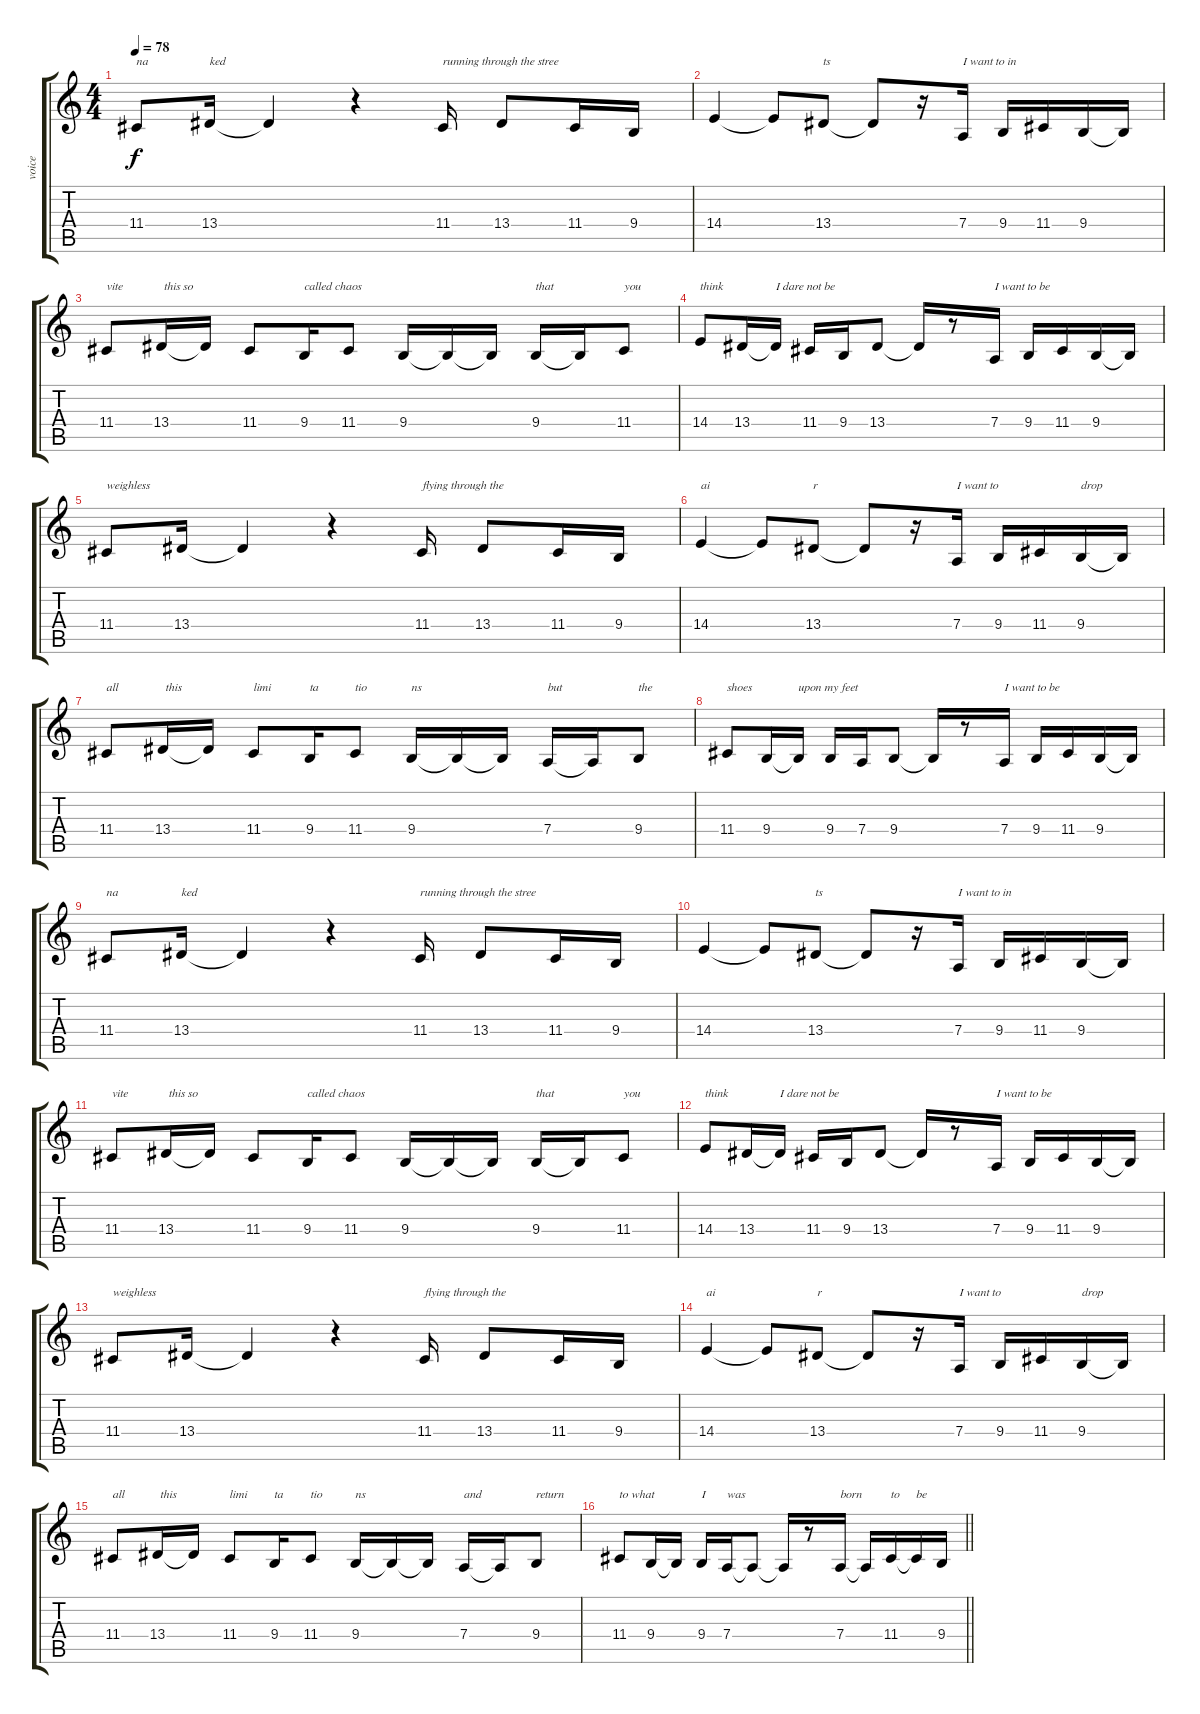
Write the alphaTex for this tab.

\track ("voice" "voice") {instrument electricgrandpiano}
\staff {score tabs}
\tuning (E4 B3 G3 D3 A2 E2) {hide}
\ts (4 4)
\tempo 78
\clef g2
\ks c
11.4.8{txt "na" dy f} 13.4.16{txt "ked"} 13.4{t}.4 r.4 11.4.16{txt "running through the stree"} 13.4.8 11.4.16 9.4.16 |
14.4.4 14.4{t}.8 13.4.8{txt "ts"} 13.4{t}.8 r.16 7.4.16{txt "I want to in"} 9.4.16 11.4.16 9.4.16 9.4{t}.16 |
11.4.8{txt "vite"} 13.4.16{txt " this so"} 13.4{t}.16 11.4.8 9.4.16{txt "called chaos"} 11.4.8 9.4.16 9.4{t}.16 9.4{t}.16 9.4.16{txt "that"} 9.4{t}.16 11.4.8{txt "you"} |
14.4.8{txt "think"} 13.4.16 13.4{t}.16{txt "I dare not be"} 11.4.16 9.4.16 13.4.8 13.4{t}.16 r.8 7.4.16{txt "I want to be"} 9.4.16 11.4.16 9.4.16 9.4{t}.16 |
11.4.8{txt "weighless"} 13.4.16 13.4{t}.4 r.4 11.4.16{txt "flying through the "} 13.4.8 11.4.16 9.4.16 |
14.4.4{txt "ai"} 14.4{t}.8 13.4.8{txt "r"} 13.4{t}.8 r.16 7.4.16{txt "I want to "} 9.4.16 11.4.16 9.4.16{txt "drop"} 9.4{t}.16 |
11.4.8{txt "all"} 13.4.16{txt " this "} 13.4{t}.16 11.4.8{txt "limi"} 9.4.16{txt "ta"} 11.4.8{txt "tio"} 9.4.16{txt "ns"} 9.4{t}.16 9.4{t}.16 7.4.16{txt "but"} 7.4{t}.16 9.4.8{txt "the"} |
11.4.8{txt "shoes"} 9.4.16 9.4{t}.16{txt "upon my feet"} 9.4.16 7.4.16 9.4.8 9.4{t}.16 r.8 7.4.16{txt "I want to be"} 9.4.16 11.4.16 9.4.16 9.4{t}.16 |
11.4.8{txt "na"} 13.4.16{txt "ked"} 13.4{t}.4 r.4 11.4.16{txt "running through the stree"} 13.4.8 11.4.16 9.4.16 |
14.4.4 14.4{t}.8 13.4.8{txt "ts"} 13.4{t}.8 r.16 7.4.16{txt "I want to in"} 9.4.16 11.4.16 9.4.16 9.4{t}.16 |
11.4.8{txt "vite"} 13.4.16{txt " this so"} 13.4{t}.16 11.4.8 9.4.16{txt "called chaos"} 11.4.8 9.4.16 9.4{t}.16 9.4{t}.16 9.4.16{txt "that"} 9.4{t}.16 11.4.8{txt "you"} |
14.4.8{txt "think"} 13.4.16 13.4{t}.16{txt "I dare not be"} 11.4.16 9.4.16 13.4.8 13.4{t}.16 r.8 7.4.16{txt "I want to be"} 9.4.16 11.4.16 9.4.16 9.4{t}.16 |
11.4.8{txt "weighless"} 13.4.16 13.4{t}.4 r.4 11.4.16{txt "flying through the "} 13.4.8 11.4.16 9.4.16 |
14.4.4{txt "ai"} 14.4{t}.8 13.4.8{txt "r"} 13.4{t}.8 r.16 7.4.16{txt "I want to "} 9.4.16 11.4.16 9.4.16{txt "drop"} 9.4{t}.16 |
11.4.8{txt "all"} 13.4.16{txt " this "} 13.4{t}.16 11.4.8{txt "limi"} 9.4.16{txt "ta"} 11.4.8{txt "tio"} 9.4.16{txt "ns"} 9.4{t}.16 9.4{t}.16 7.4.16{txt "and"} 7.4{t}.16 9.4.8{txt "return"} |
\barLineRight lightlight
11.4.8{txt "to what "} 9.4.16 9.4{t}.16 9.4.16{txt "I"} 7.4.16{txt "was"} 7.4{t}.8 7.4{t}.16 r.8 7.4.16{txt "born"} 7.4{t}.16 11.4.16{txt "to"} 11.4{t}.16{txt "be"} 9.4.16
